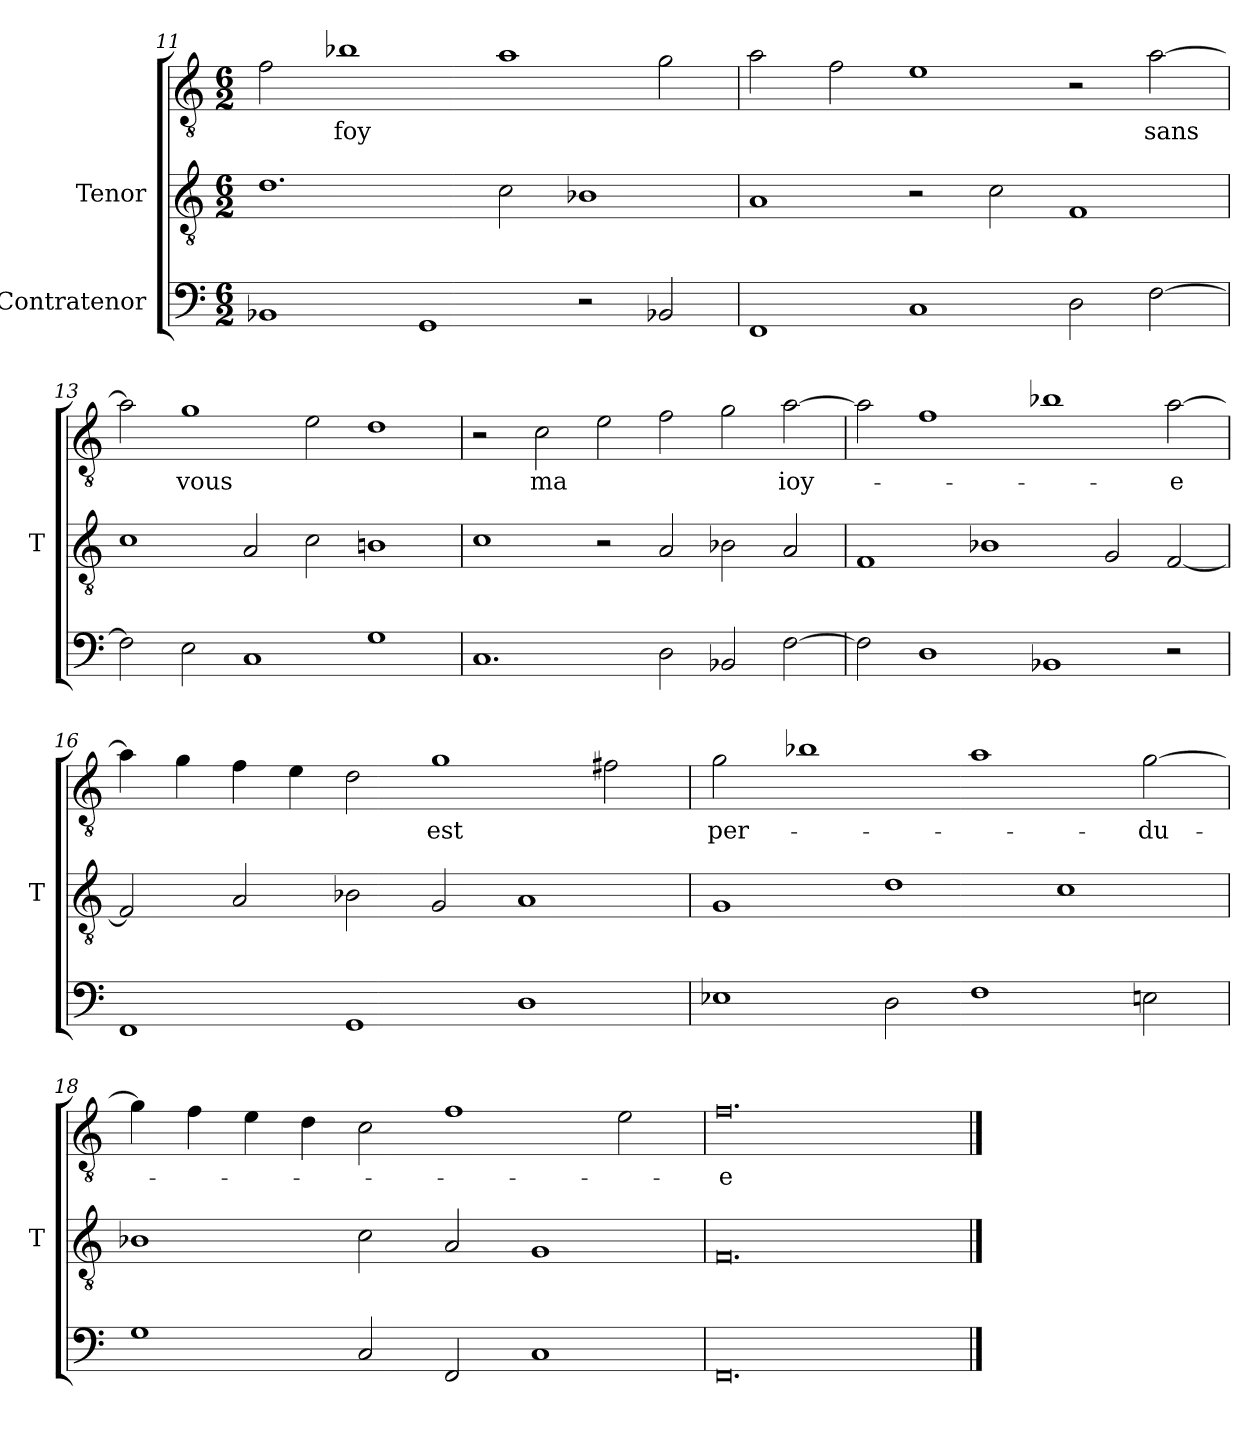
**kern	**kern	**kern	**text
*part3	*part2	*part1	*part1
*staff3	*staff2	*staff1	*staff1
*I"Contratenor	*I"Tenor	*	*
*	*I'T	*	*
*clefF4	*clefGv2	*clefGv2	*
*M6/2	*M6/2	*M6/2	*
=11	=11	=11	=11
1BB-X	1.d	2f	.
.	.	1b-X	-foy
1GG	.	.	.
.	2c	1a	.
2r	1B-X	.	.
2BB-X	.	2g	.
=12	=12	=12	=12
1FF	1A	2a	.
.	.	2f	.
1C	2r	1e	.
.	2c	.	.
2D	1F	2r	.
[2F	.	[2a	-sans
=13	=13	=13	=13
2F]	1c	2a]	.
2E	.	1g	-vous
1C	2A	.	.
.	2c	2e	.
1G	1Bn	1d	.
=14	=14	=14	=14
1.C	1c	2r	.
.	.	2c	-ma
.	2r	2e	.
2D	2A	2f	.
2BB-X	2B-X	2g	.
[2F	2A	[2a	ioy-
=15	=15	=15	=15
2F]	1F	2a]	.
1D	.	1f	.
.	1B-X	.	.
1BB-X	.	1b-X	.
.	2G	.	.
2r	[2F	[2a	-e
=16	=16	=16	=16
1FF	2F]	4a]	.
.	.	4g	.
.	2A	4f	.
.	.	4e	.
1GG	2B-X	2d	.
.	2G	1g	-est
1D	1A	.	.
.	.	2f#X	.
=17	=17	=17	=17
1E-X	1G	2g	per-
.	.	1b-X	.
2D	1d	.	.
1F	.	1a	.
.	1c	.	.
2E	.	[2g	-du-
=18	=18	=18	=18
1G	1B-X	4g]	.
.	.	4f	.
.	.	4e	.
.	.	4d	.
2C	2c	2c	.
2FF	2A	1f	.
1C	1G	.	.
.	.	2e	.
=19	=19	=19	=19
0.FF	0.F	0.f	-e
==	==	==	==
*-	*-	*-	*-
